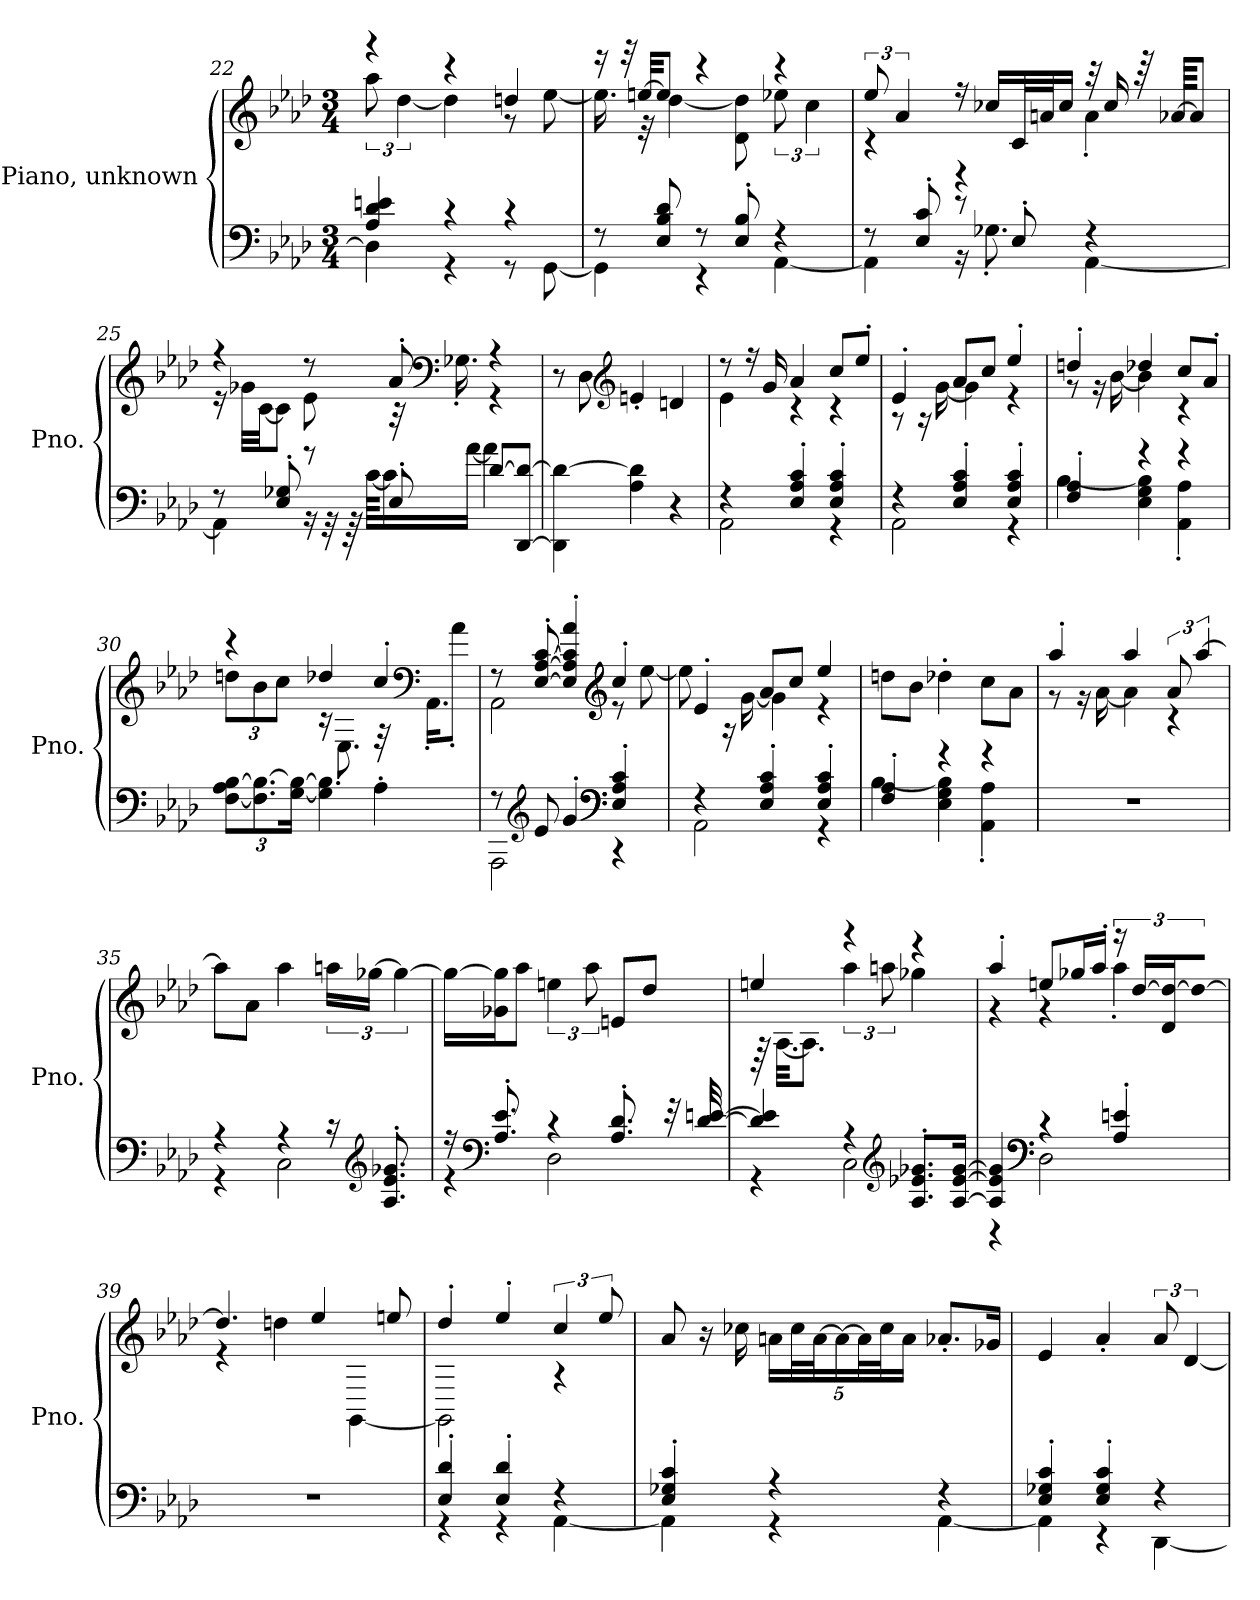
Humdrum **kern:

**kern	**kern
*part1	*part1
*staff2	*staff1
*I"Piano, unknown	*
*I'Pno.	*
!!LO:PB:g=z
*clefF4	*clefG2
*k[b-e-a-d-]	*k[b-e-a-d-]
*M3/4	*M3/4
=22	=22
*^	*^
4A-/ 4d-/ 4en/	4D-\]	4r	12aa-\
.	.	.	[6dd-\
4r	4r	4r	4dd-\]
4r	8r	4ddn/	8r
.	[8GG\	.	[8ee-\
=23	=23	=23	=23
8r	4GG\]	16r	16.ee-\]
.	.	32r	.
.	.	[32een/KKL	32r
8E-/ 8B-/ 8d-/	.	8ee/J]	[4dd-\
8r	4r	4r	.
8E-/' 8B-/'	.	.	8d-\ 8dd-\]
4r	[4AA-\	4r	12ee-X\
.	.	.	6cc\
=24	=24	=24	=24
8r	4AA-\]	12ee-/	4r
.	.	6a-/	.
8E-/' 8c/'	.	.	.
8r	16r	16r	4r
.	8.G-X'\	16cc-X/LL	.
8E-'/	.	32c/L	.
.	.	32an/J	.
.	.	16cc-/JJ	.
4r	[4AA-\	32r	4a'\
.	.	16cc-/	.
.	.	64r	.
.	.	[64a-X/KKKL	.
.	.	8a-/J]	.
!!LO:LB:g=z	!!
=25	=25	=25	=25
8r	4AA-\]	4r	16r
.	.	.	32g-X\LLL
.	.	.	[32c\JJ
8E-/' 8G-X/'	.	.	8c\J]
8r	16r	8r	8e-\
.	32r	.	.
.	64r	.	.
.	[64c\KKLL	.	.
8E-'/	16c\]	8a-'/	32r
*	*	*clefF4	*
.	.	.	16.G-X'\
.	[16a-\JJ	.	.
[8d-/L	4a-\]	4r	4r
[8DD-/ 8d-/_J	.	.	.
*v	*v	*	*
*	*v	*v
=26	=26
4DD-\] 4d-\_	8r
.	8D-\
*	*clefG2
4A-\ 4d-\]	4en'/
4r	4dn/
=27	=27
*^	*^
4r	2AA-\	8r	4e-\
.	.	16r	.
.	.	16g/	.
4E-/' 4A-/' 4c/'	.	4a-/	4r
4E-/' 4A-/' 4c/'	4r	8cc/L	4r
.	.	8ee-'/J	.
=28	=28	=28	=28
4r	2AA-\	4e-'/	8r
.	.	.	16r
.	.	.	[16g\
4E-/' 4A-/' 4c/'	.	8a-/L	4g\]
.	.	8cc/J	.
4E-/' 4A-/' 4c/'	4r	4ee-'/	4r
!!LO:LB:g=z	!!
=29	=29	=29	=29
4F/' 4A-/'	[4B-\	4ddn'/	8r
.	.	.	16r
.	.	.	[16b-\
4r	4E-\ 4G\ 4B-\]	4dd-X/	4b-\]
4r	4AA-\' 4A-\'	8cc/L	4r
.	.	8a-'/J	.
*v	*v	*	*
=30	=30	=30
*Xbrackettup	*	*Xbrackettup
[12F\ 12A-\ [12B-\L	4r	12ddn\L
12.F\] 12.B-\_	.	12b-\
.	.	12cc\J
[24G\ 24B-\_Jk	.	.
4G\] 4B-\]	4dd-X/	16r
.	.	8.E-'\
4A-'\	4cc'/	32r
*	*clefF4	*
.	.	16.AA-'\KL
.	.	8a-'\J
=31	=31	=31
*^	*	*
8r	2AAA-\	8r	2AA-\
*clefG2	*	*	*
8e-/	.	[8E-/' [8A-/' [8c/'	.
4g'/	.	4E-/]' 4A-/]' 4c/]' 4a-/'	.
*clefF4	*	*clefG2	*
4E-/' 4A-/' 4c/'	4r	4cc'/	8r
.	.	.	[8ee-\
=32	=32	=32	=32
4r	2AA-\	4e-'/	8ee-\]
.	.	.	16r
.	.	.	[16g\
4E-/' 4A-/' 4c/'	.	8a-/L	4g\]
.	.	8cc/J	.
4E-/' 4A-/' 4c/'	4r	4ee-/	4r
*	*	*v	*v
!!LO:LB:g=z
=33	=33	=33
4F/' 4A-/'	[4B-\	8ddn\L
.	.	8b-\J
4r	4E-\ 4G\ 4B-\]	4dd-X'\
4r	4AA-\' 4A-\'	8cc\L
.	.	8a-\J
*v	*v	*
=34	=34
*	*^
2.r	4aa-'/	8r
.	.	16r
.	.	[16a-\
.	4aa-/	4a-\]
*	*brackettup	*
.	12a-/	4r
.	[6aa-/	.
*	*v	*v
=35	=35
*^	*
4r	4r	8aa-\L]
.	.	8a-\J
4r	2C\	4aa-\
16r	.	24aan\LL
.	.	[24gg-X\JJ
*clefG2	*	*
8.A-/' 8.e-/' 8.g-X/'	.	.
.	.	6gg-\_
=36	=36	=36
16r	4r	16gg-\LL_
*clefF4	*	*
8.A-/' 8.e-/'	.	16g-X\ 16gg-\]J
.	.	8aa-\J
4r	2D-\	6een\
.	.	12aa-\
8.A-/' 8.d-/'	.	8en/L
.	.	8dd-/J
32r	.	.
[32d-/ [32en/	.	.
!!LO:LB:g=z
=37	=37	=37
*	*	*^
4d-/] 4e/]	4r	4een/	64r
.	.	.	[32.A-\KKL
.	.	.	8.A-\J]
4r	2C\	4r	6aa-\
.	.	.	12aan\
*clefG2	*	*	*
8.A-/' 8.e-X/' 8.g-X/'L	.	4r	4gg-X\
[16A-/ [16e-/ [16g-/Jk	.	.	.
=38	=38	=38	=38
4A-/] 4e-/] 4g-/]	4r	4aa-'/	4r
*clefF4	*	*	*
4r	2D-\	8een/L	4r
.	.	16gg-X/L	.
.	.	16aa-'/JJ	.
4A-/' 4en/'	.	24r	4aa-'\
.	.	[24dd-/LL	.
.	.	24d-/ 24dd-/_J	.
.	.	8dd-/J_	.
*v	*v	*	*
=39	=39	=39
2.r	4.dd-/]	4r
.	.	4ddn\
.	4ee-/	.
.	.	[4GG\
.	8een/	.
=40	=40	=40
*^	*	*
4E-/' 4d-/'	4r	4dd-'/	2GG\]
4E-/' 4d-/'	4r	4ee-'/	.
4r	[4AA-\	6cc/	4r
.	.	12ee-/	.
*	*	*v	*v
!!LO:LB:g=z
=41	=41	=41
4E-/' 4G-X/' 4c/'	4AA-\]	8a-/
.	.	16r
.	.	16cc-X\
*	*	*Xbrackettup
4r	4r	20an\LL
.	.	40cc-\L
.	.	[40a\J
.	.	20a\_
.	.	40a\L]
.	.	40cc-\J
.	.	20a\JJ
4r	[4AA-\	8.a-X'/L
.	.	16g-X/Jk
=42	=42	=42
4E-/' 4G-X/' 4c/'	4AA-\]	4e-/
4E-/' 4G-/' 4c/'	4r	4a-'/
*	*	*brackettup
4r	[4DD-\	12a-/
.	.	[6d-/
*v	*v	*
=	=
*-	*-
